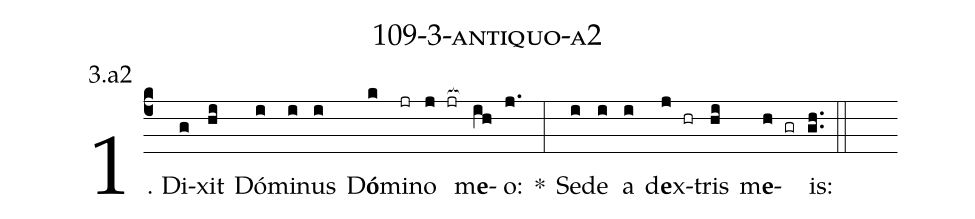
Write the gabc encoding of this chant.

name: 109-3-antiquo-a2;
annotation: 3.a2;
%%
(c4)1. Di(g)xit(hi) Dó(i)mi(i)nus(i) D<b>ó</b>(k)mi(jr)no(j jr[ocb:1{]) m<b>e</b>(ih[ocb:0}])o:(j.) *(:) Se(i)de(i) a(i) d<b>e</b>x(j hr)tris(hi) m<b>e</b>(h gr)is:(gh..) (::)
